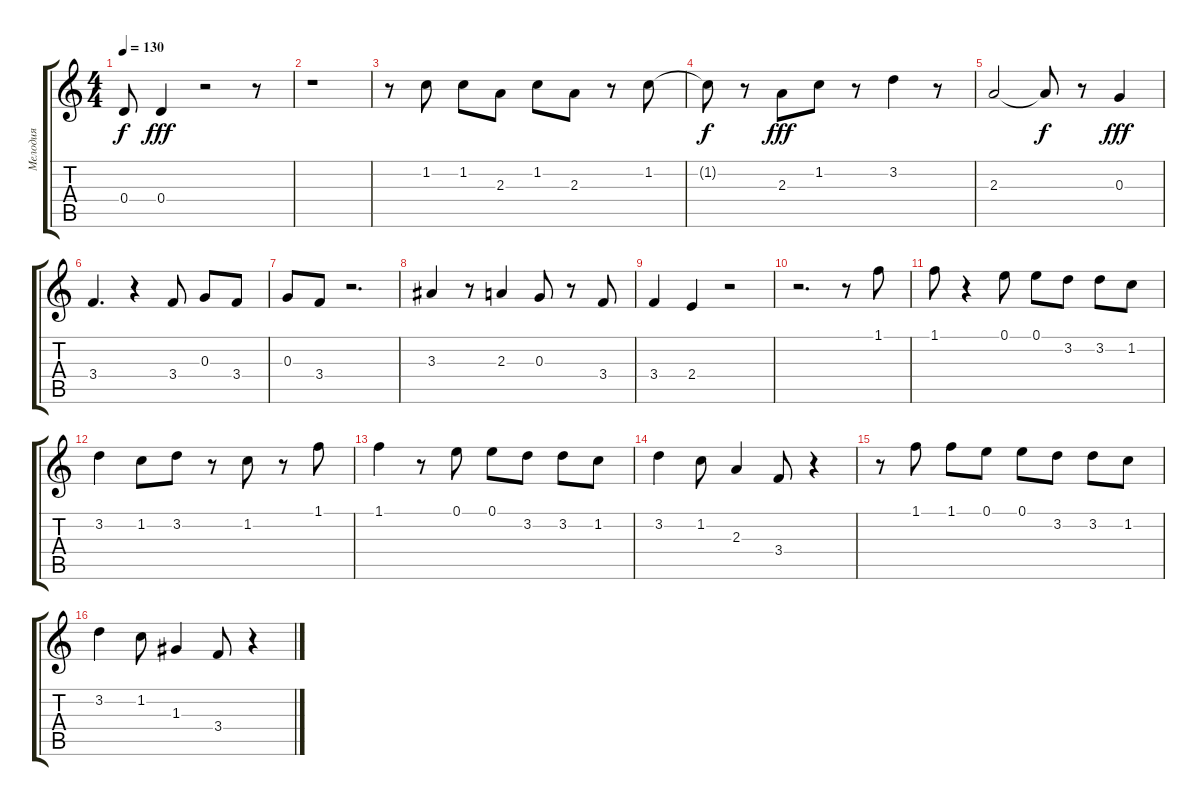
\track ("Мелодия" "Мелодия") {instrument electricguitarmuted}
\staff {score tabs}
\tuning (E4 B3 G3 D3 A2 E2) {hide}
\ts (4 4)
\tempo 130
\clef g2
\ks c
0.4{t}.8{dy f} 0.4.4{dy fff} r.2 r.8 |
r.1 |
r.8 1.2.8 1.2.8 2.3.8 1.2.8 2.3.8 r.8 1.2.8 |
1.2{t}.8{dy f} r.8 2.3.8{dy fff} 1.2.8 r.8 3.2.4 r.8 |
2.3.2 2.3{t}.8{dy f} r.8 0.3.4{dy fff} |
3.4.4{d} r.4 3.4.8 0.3.8 3.4.8 |
0.3.8 3.4.8 r.2{d} |
3.3.4 r.8 2.3.4 0.3.8 r.8 3.4.8 |
3.4.4 2.4.4 r.2 |
r.2{d} r.8 1.1.8 |
1.1.8 r.4 0.1.8 0.1.8 3.2.8 3.2.8 1.2.8 |
3.2.4 1.2.8 3.2.8 r.8 1.2.8 r.8 1.1.8 |
1.1.4 r.8 0.1.8 0.1.8 3.2.8 3.2.8 1.2.8 |
3.2.4 1.2.8 2.3.4 3.4.8 r.4 |
r.8 1.1.8 1.1.8 0.1.8 0.1.8 3.2.8 3.2.8 1.2.8 |
3.2.4 1.2.8 1.3.4 3.4.8 r.4
